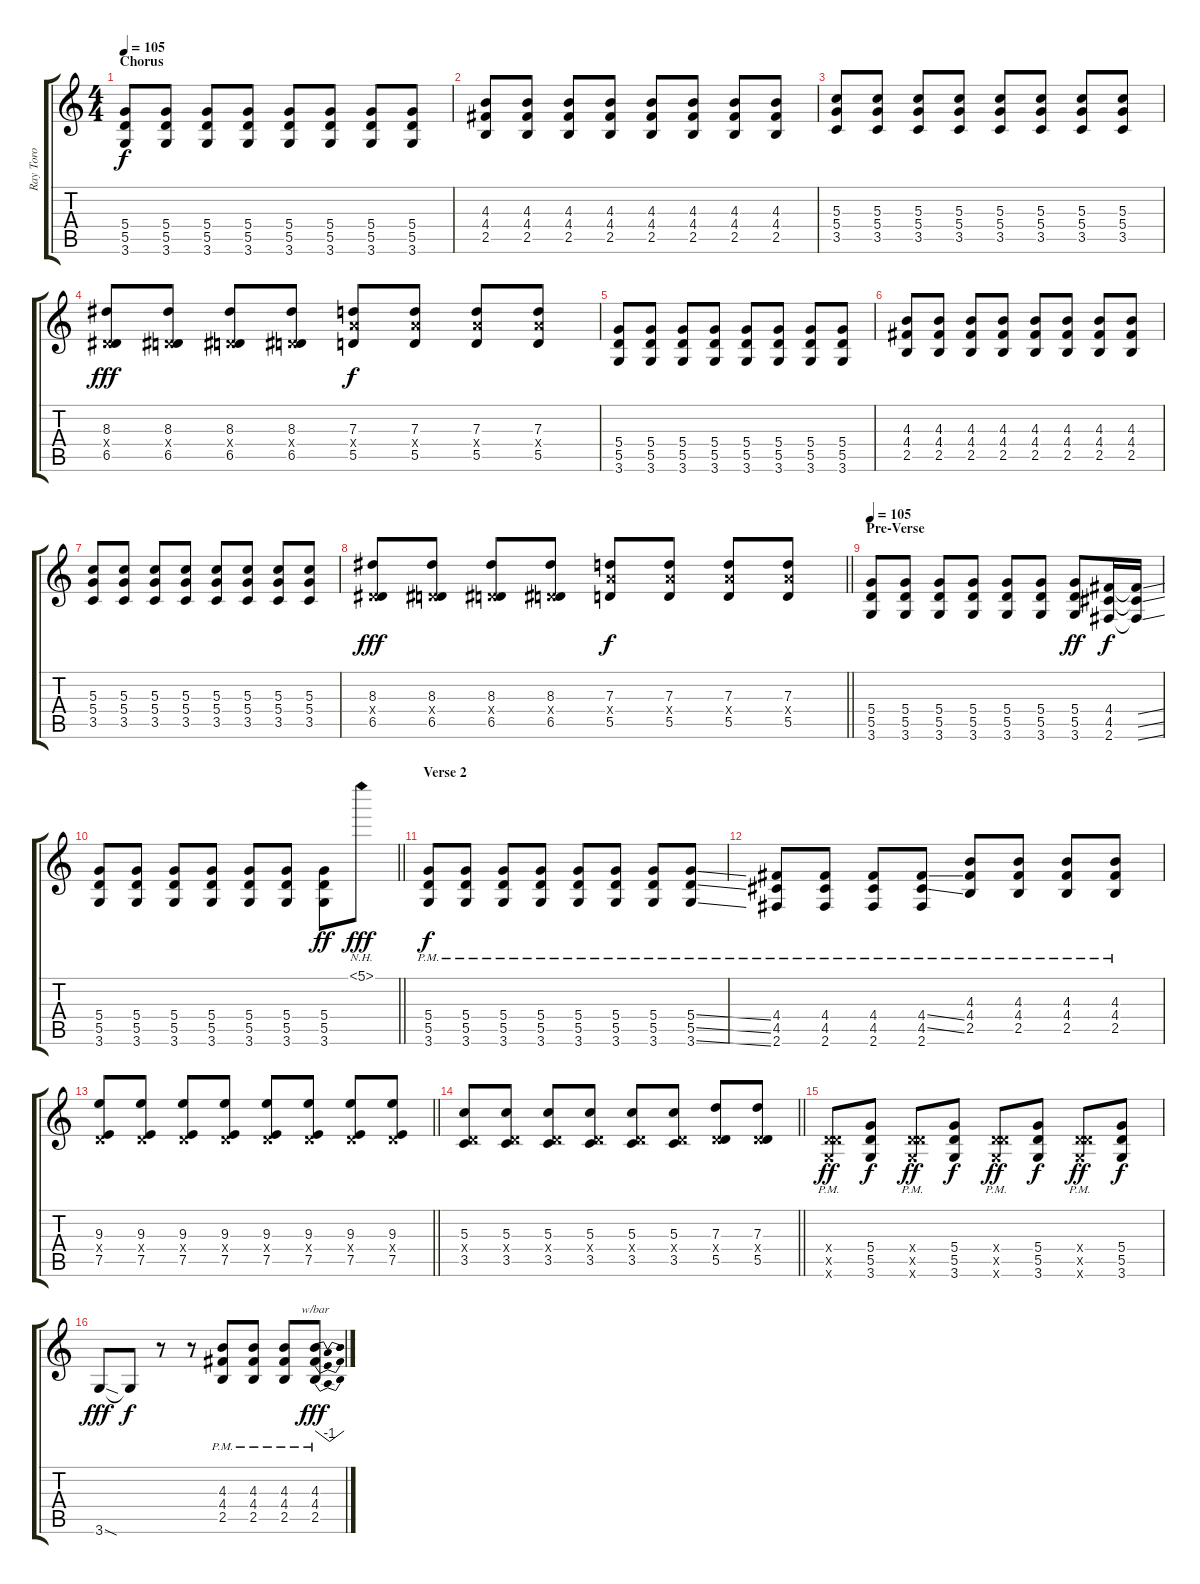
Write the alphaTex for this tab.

\track ("Ray Toro" "Ray Toro") {instrument overdrivenguitar}
\staff {score tabs}
\tuning (E4 B3 G3 D3 A2 E2) {hide}
\ts (4 4)
\section ("" "Chorus")
\tempo 105
\clef g2
\ks c
(5.4 5.5 3.6).8{dy f} (5.4 5.5 3.6).8 (5.4 5.5 3.6).8 (5.4 5.5 3.6).8 (5.4 5.5 3.6).8 (5.4 5.5 3.6).8 (5.4 5.5 3.6).8 (5.4 5.5 3.6).8 |
(4.3 4.4 2.5).8 (4.3 4.4 2.5).8 (4.3 4.4 2.5).8 (4.3 4.4 2.5).8 (4.3 4.4 2.5).8 (4.3 4.4 2.5).8 (4.3 4.4 2.5).8 (4.3 4.4 2.5).8 |
(5.3 5.4 3.5).8 (5.3 5.4 3.5).8 (5.3 5.4 3.5).8 (5.3 5.4 3.5).8 (5.3 5.4 3.5).8 (5.3 5.4 3.5).8 (5.3 5.4 3.5).8 (5.3 5.4 3.5).8 |
(8.3 0.4{x} 6.5).8{dy fff} (8.3 0.4{x} 6.5).8 (8.3 0.4{x} 6.5).8 (8.3 0.4{x} 6.5).8 (7.3 7.4{x} 5.5).8{dy f} (7.3 7.4{x} 5.5).8 (7.3 7.4{x} 5.5).8 (7.3 7.4{x} 5.5).8 |
(5.4 5.5 3.6).8 (5.4 5.5 3.6).8 (5.4 5.5 3.6).8 (5.4 5.5 3.6).8 (5.4 5.5 3.6).8 (5.4 5.5 3.6).8 (5.4 5.5 3.6).8 (5.4 5.5 3.6).8 |
(4.3 4.4 2.5).8 (4.3 4.4 2.5).8 (4.3 4.4 2.5).8 (4.3 4.4 2.5).8 (4.3 4.4 2.5).8 (4.3 4.4 2.5).8 (4.3 4.4 2.5).8 (4.3 4.4 2.5).8 |
(5.3 5.4 3.5).8 (5.3 5.4 3.5).8 (5.3 5.4 3.5).8 (5.3 5.4 3.5).8 (5.3 5.4 3.5).8 (5.3 5.4 3.5).8 (5.3 5.4 3.5).8 (5.3 5.4 3.5).8 |
\barLineRight lightlight
(8.3 0.4{x} 6.5).8{dy fff} (8.3 0.4{x} 6.5).8 (8.3 0.4{x} 6.5).8 (8.3 0.4{x} 6.5).8 (7.3 7.4{x} 5.5).8{dy f} (7.3 7.4{x} 5.5).8 (7.3 7.4{x} 5.5).8 (7.3 7.4{x} 5.5).8 |
\section ("" "Pre-Verse")
\tempo 105
(5.4 5.5 3.6).8{volume 13 balance 3} (5.4 5.5 3.6).8 (5.4 5.5 3.6).8 (5.4 5.5 3.6).8 (5.4 5.5 3.6).8 (5.4 5.5 3.6).8 (5.4 5.5 3.6).8{dy ff} (4.4 4.5 2.6).16{dy f} (4.4{ss t} 4.5{ss t} 2.6{ss t}).16 |
\barLineRight lightlight
(5.4 5.5 3.6).8 (5.4 5.5 3.6).8 (5.4 5.5 3.6).8 (5.4 5.5 3.6).8 (5.4 5.5 3.6).8 (5.4 5.5 3.6).8 (5.4 5.5 3.6).8{dy ff} 5.1{nh}.8{dy fff} |
\section ("" "Verse 2")
(5.4{pm} 5.5{pm} 3.6{pm}).8{dy f balance 8} (5.4{pm} 5.5{pm} 3.6{pm}).8 (5.4{pm} 5.5{pm} 3.6{pm}).8 (5.4{pm} 5.5{pm} 3.6{pm}).8 (5.4{pm} 5.5{pm} 3.6{pm}).8 (5.4{pm} 5.5{pm} 3.6{pm}).8 (5.4{pm} 5.5{pm} 3.6{pm}).8 (5.4{ss pm} 5.5{ss pm} 3.6{ss pm}).8 |
(4.4{pm} 4.5{pm} 2.6{pm}).8 (4.4{pm} 4.5{pm} 2.6{pm}).8 (4.4{pm} 4.5{pm} 2.6{pm}).8 (4.4{ss pm} 4.5{ss pm} 2.6{pm}).8 (4.3{pm} 4.4{pm} 2.5{pm}).8 (4.3{pm} 4.4{pm} 2.5{pm}).8 (4.3{pm} 4.4{pm} 2.5{pm}).8 (4.3{pm} 4.4{pm} 2.5{pm}).8 |
\barLineRight lightlight
(9.3 0.4{x} 7.5).8 (9.3 0.4{x} 7.5).8 (9.3 0.4{x} 7.5).8 (9.3 0.4{x} 7.5).8 (9.3 0.4{x} 7.5).8 (9.3 0.4{x} 7.5).8 (9.3 0.4{x} 7.5).8 (9.3 0.4{x} 7.5).8 |
\barLineRight lightlight
(5.3 0.4{x} 3.5).8 (5.3 0.4{x} 3.5).8 (5.3 0.4{x} 3.5).8 (5.3 0.4{x} 3.5).8 (5.3 0.4{x} 3.5).8 (5.3 0.4{x} 3.5).8 (7.3 0.4{x} 5.5).8 (7.3 0.4{x} 5.5).8 |
(0.4{x} 5.5{pm x} 3.6{x}).8{dy ff} (5.4 5.5 3.6).8{dy f} (0.4{x} 5.5{pm x} 3.6{x}).8{dy ff} (5.4 5.5 3.6).8{dy f} (0.4{x} 5.5{pm x} 3.6{x}).8{dy ff} (5.4 5.5 3.6).8{dy f} (0.4{x} 5.5{pm x} 3.6{x}).8{dy ff} (5.4 5.5 3.6).8{dy f} |
3.6{sod}.8{dy fff} 3.6{t}.8{dy f} r.8 r.8 (4.3{pm} 4.4{pm} 2.5{pm}).8 (4.3{pm} 4.4{pm} 2.5{pm}).8 (4.3{pm} 4.4{pm} 2.5{pm}).8 (4.3{pm} 4.4{pm} 2.5).8{tbe (dip default 0 0 30 -4 60 0) dy fff}
